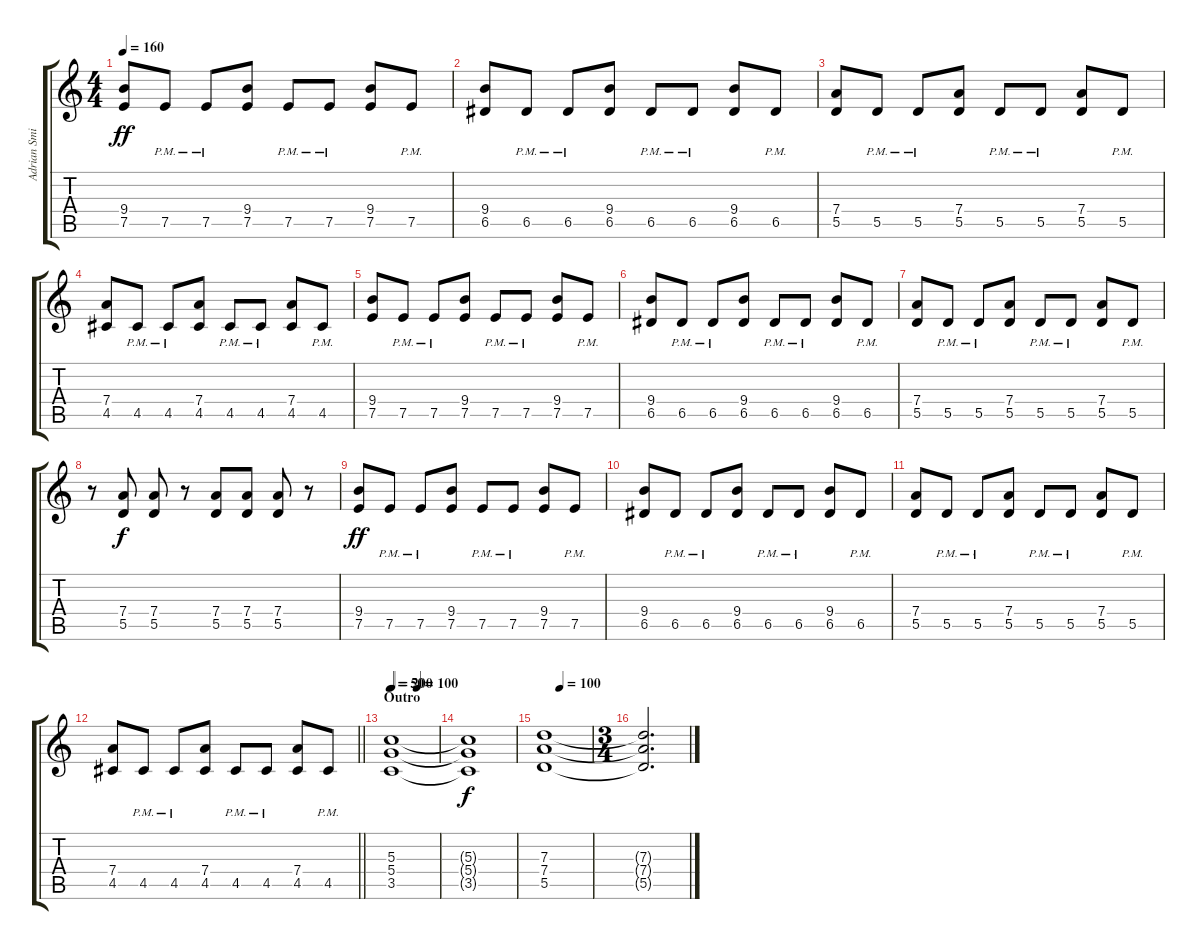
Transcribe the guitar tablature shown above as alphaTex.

\track ("Adrian Smith" "Adrian Smi") {instrument electricguitarclean}
\staff {score tabs}
\tuning (E4 B3 G3 D3 A2 E2) {hide}
\ts (4 4)
\tempo 160
\clef g2
\ks c
(9.4 7.5).8{dy ff} 7.5{pm}.8 7.5{pm}.8 (9.4 7.5).8 7.5{pm}.8 7.5{pm}.8 (9.4 7.5).8 7.5{pm}.8 |
(9.4 6.5).8 6.5{pm}.8 6.5{pm}.8 (9.4 6.5).8 6.5{pm}.8 6.5{pm}.8 (9.4 6.5).8 6.5{pm}.8 |
(7.4 5.5).8 5.5{pm}.8 5.5{pm}.8 (7.4 5.5).8 5.5{pm}.8 5.5{pm}.8 (7.4 5.5).8 5.5{pm}.8 |
(7.4 4.5).8 4.5{pm}.8 4.5{pm}.8 (7.4 4.5).8 4.5{pm}.8 4.5{pm}.8 (7.4 4.5).8 4.5{pm}.8 |
(9.4 7.5).8 7.5{pm}.8 7.5{pm}.8 (9.4 7.5).8 7.5{pm}.8 7.5{pm}.8 (9.4 7.5).8 7.5{pm}.8 |
(9.4 6.5).8 6.5{pm}.8 6.5{pm}.8 (9.4 6.5).8 6.5{pm}.8 6.5{pm}.8 (9.4 6.5).8 6.5{pm}.8 |
(7.4 5.5).8 5.5{pm}.8 5.5{pm}.8 (7.4 5.5).8 5.5{pm}.8 5.5{pm}.8 (7.4 5.5).8 5.5{pm}.8 |
r.8 (7.4 5.5).8{dy f} (7.4 5.5).8 r.8 (7.4 5.5).8 (7.4 5.5).8 (7.4 5.5).8 r.8 |
(9.4 7.5).8{dy ff} 7.5{pm}.8 7.5{pm}.8 (9.4 7.5).8 7.5{pm}.8 7.5{pm}.8 (9.4 7.5).8 7.5{pm}.8 |
(9.4 6.5).8 6.5{pm}.8 6.5{pm}.8 (9.4 6.5).8 6.5{pm}.8 6.5{pm}.8 (9.4 6.5).8 6.5{pm}.8 |
(7.4 5.5).8 5.5{pm}.8 5.5{pm}.8 (7.4 5.5).8 5.5{pm}.8 5.5{pm}.8 (7.4 5.5).8 5.5{pm}.8 |
\barLineRight lightlight
(7.4 4.5).8 4.5{pm}.8 4.5{pm}.8 (7.4 4.5).8 4.5{pm}.8 4.5{pm}.8 (7.4 4.5).8 4.5{pm}.8 |
\section ("" "Outro")
\tempo 50
\tempo (200 0.03125)
\tempo (100 0.5625)
(5.3 5.4 3.5).1 |
(5.3{t} 5.4{t} 3.5{t}).1{dy f} |
\tempo (100 0.34375)
(7.3 7.4 5.5).1 |
\ts (3 4)
(7.3{t} 7.4{t} 5.5{t}).2{d}
